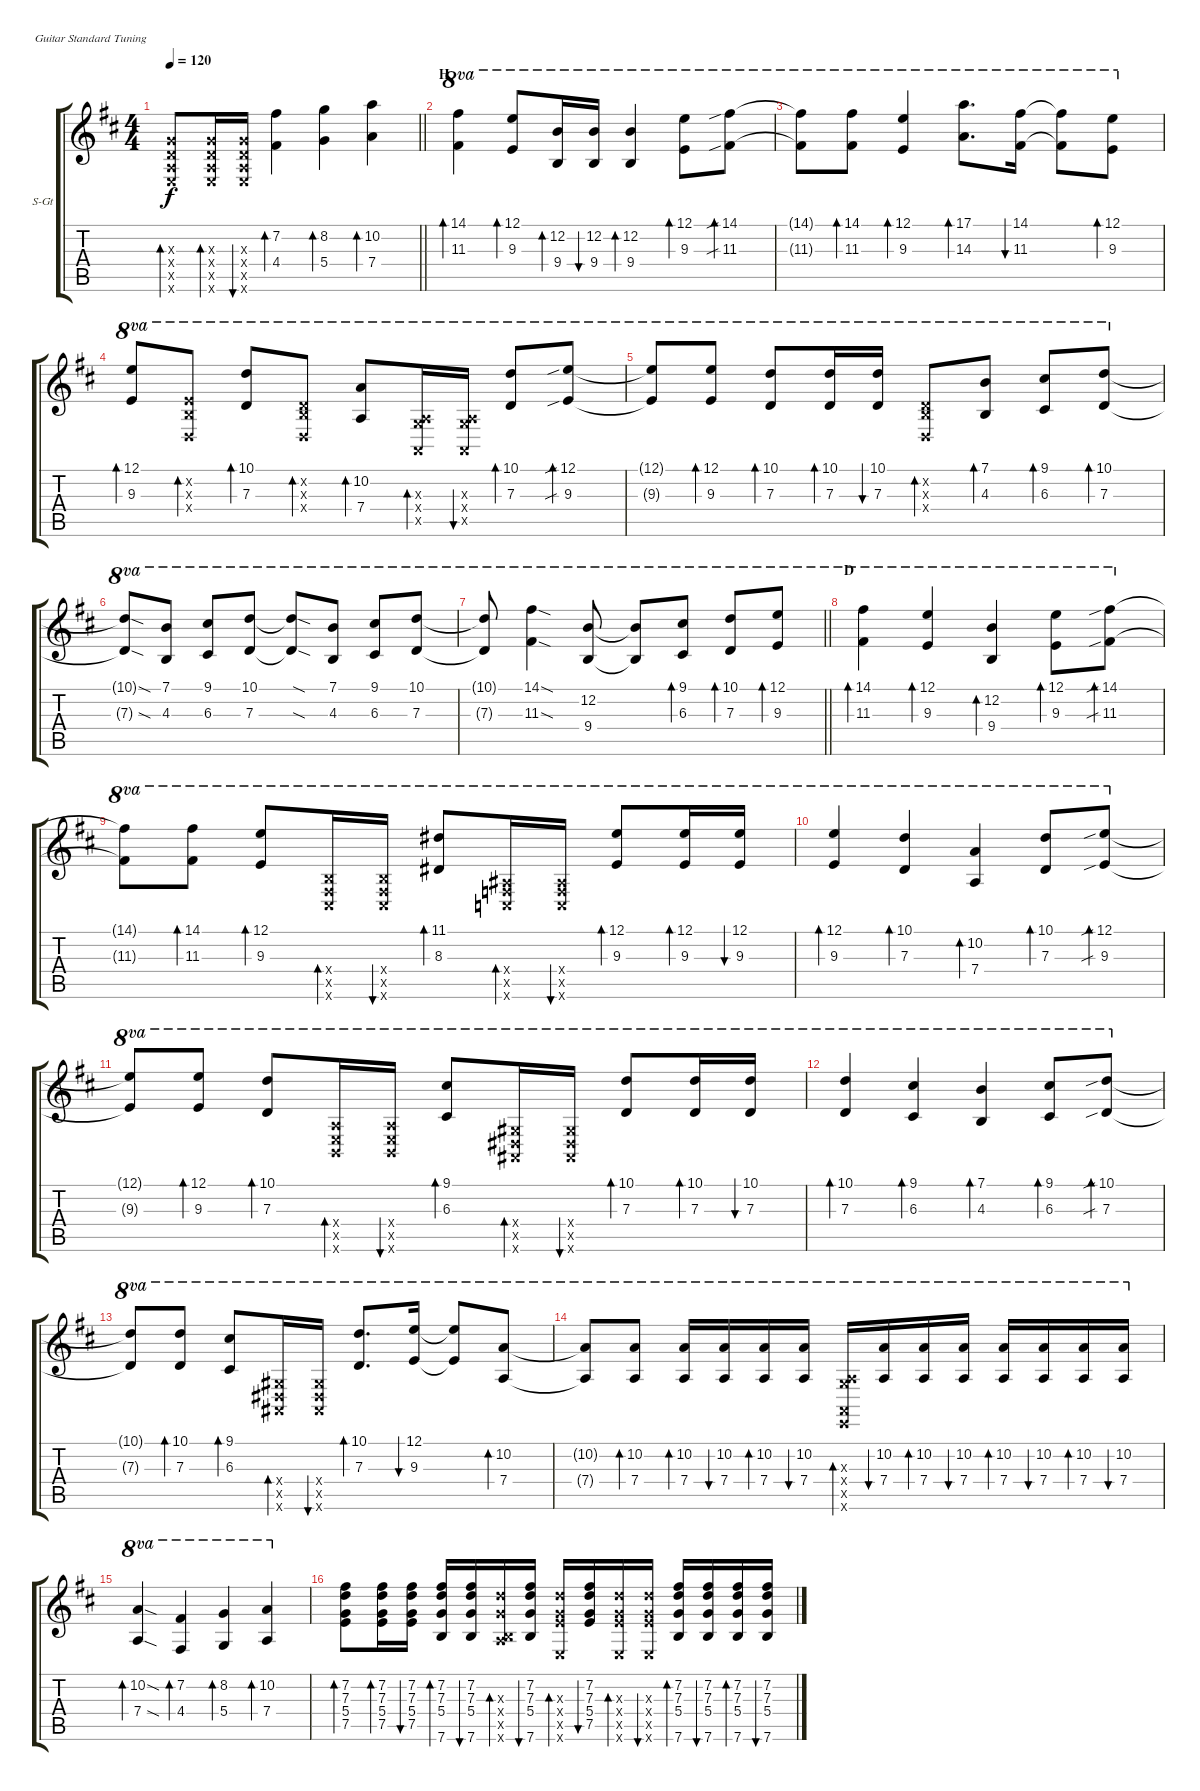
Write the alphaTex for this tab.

\bracketExtendMode groupsimilarinstruments
\firstSystemTrackNameOrientation horizontal
\otherSystemsTrackNameOrientation horizontal
\track ("A.Guitar 1" "S-Gt") {instrument acousticguitarsteel}
\staff {score tabs}
\tuning (E4 B3 G3 D3 A2 E2)
\ts (4 4)
\tempo 120
\clef g2
\barLineRight lightlight
\ks d
(0.3{x} 0.4{x} 0.5{x} 0.6{x}).8{bd 30 dy f} (0.3{x} 0.4{x} 0.5{x} 0.6{x}).16{bd 30} (0.3{x} 0.4{x} 0.5{x} 0.6{x}).16{bu 30} (7.2 4.4).4{bd 30} (8.2 5.4).4{bd 30} (10.2 7.4).4{bd 30} |
\section ("" "H")
(14.1 11.3).4{bd 30 ot 8va} (12.1 9.3).8{bd 30 ot 8va} (12.2 9.4).16{bd 30 ot 8va} (12.2 9.4).16{bu 30 ot 8va} (12.2 9.4).4{bd 30 ot 8va} (12.1 9.3).8{bd 30 ot 8va} (14.1{sib} 11.3{sib}).8{bd 30 ot 8va} |
(14.1{t} 11.3{t}).8{ot 8va} (14.1 11.3).8{bd 30 ot 8va} (12.1 9.3).4{bd 30 ot 8va} (17.1 14.3).8{d bd 30 ot 8va} (14.1 11.3).16{bu 30 ot 8va} (14.1{t} 11.3{t}).8{ot 8va} (12.1 9.3).8{bd 30 ot 8va} |
(12.1 9.3).8{bd 30 ot 8va} (0.2{x} 9.3{x} 0.4{x}).8{bd 30 ot 8va} (10.1 7.3).8{bd 30 ot 8va} (0.2{x} 7.3{x} 0.4{x}).8{bd 30 ot 8va} (10.2 7.4).8{bd 30 ot 8va} (0.3{x} 7.4{x} 0.5{x}).16{bd 30 ot 8va} (0.3{x} 7.4{x} 0.5{x}).16{bu 30 ot 8va} (10.1 7.3).8{bd 30 ot 8va} (12.1{sib} 9.3{sib}).8{bd 30 ot 8va} |
(12.1{t} 9.3{t}).8{ot 8va} (12.1 9.3).8{bd 30 ot 8va} (10.1 7.3).8{bd 30 ot 8va} (10.1 7.3).16{bd 30 ot 8va} (10.1 7.3).16{bu 30 ot 8va} (0.2{x} 7.3{x} 0.4{x}).8{bd 30 ot 8va} (7.1 4.3).8{bd 30 ot 8va} (9.1 6.3).8{bd 30 ot 8va} (10.1 7.3).8{bd 30 ot 8va} |
(10.1{sod t} 7.3{sod t}).8{ot 8va} (7.1 4.3).8{ot 8va} (9.1 6.3).8{ot 8va} (10.1 7.3).8{ot 8va} (10.1{sod t} 7.3{sod t}).8{ot 8va} (7.1 4.3).8{ot 8va} (9.1 6.3).8{ot 8va} (10.1 7.3).8{ot 8va} |
\barLineRight lightlight
(10.1{t} 7.3{t}).8{ot 8va} (14.1{sod} 11.3{sod}).4{ot 8va} (12.2 9.4).8{ot 8va} (12.2{t} 9.4{t}).8{ot 8va} (9.1 6.3).8{bd 30 ot 8va} (10.1 7.3).8{bd 30 ot 8va} (12.1 9.3).8{bd 30 ot 8va} |
\section ("" "D")
(14.1 11.3).4{bd 30 ot 8va} (12.1 9.3).4{bd 30 ot 8va} (12.2 9.4).4{bd 30 ot 8va} (12.1 9.3).8{bd 30 ot 8va} (14.1{sib} 11.3{sib}).8{bd 30 ot 8va} |
(14.1{t} 11.3{t}).8{ot 8va} (14.1 11.3).8{bd 30 ot 8va} (12.1 9.3).8{bd 30 ot 8va} (9.4{x} 9.5{x} 9.6{x}).16{bd 30 ot 8va} (9.4{x} 9.5{x} 9.6{x}).16{bu 30 ot 8va} (11.1 8.3).8{bd 30 ot 8va} (8.4{x} 8.5{x} 8.6{x}).16{bd 30 ot 8va} (8.4{x} 8.5{x} 8.6{x}).16{bu 30 ot 8va} (12.1 9.3).8{bd 30 ot 8va} (12.1 9.3).16{bd 30 ot 8va} (12.1 9.3).16{bu 30 ot 8va} |
(12.1 9.3).4{bd 30 ot 8va} (10.1 7.3).4{bd 30 ot 8va} (10.2 7.4).4{bd 30 ot 8va} (10.1 7.3).8{bd 30 ot 8va} (12.1{sib} 9.3{sib}).8{bd 30 ot 8va} |
(12.1{t} 9.3{t}).8{ot 8va} (12.1 9.3).8{bd 30 ot 8va} (10.1 7.3).8{bd 30 ot 8va} (7.4{x} 7.5{x} 7.6{x}).16{bd 30 ot 8va} (7.4{x} 7.5{x} 7.6{x}).16{bu 30 ot 8va} (9.1 6.3).8{bd 30 ot 8va} (6.4{x} 6.5{x} 6.6{x}).16{bd 30 ot 8va} (6.4{x} 6.5{x} 6.6{x}).16{bu 30 ot 8va} (10.1 7.3).8{bd 30 ot 8va} (10.1 7.3).16{bd 30 ot 8va} (10.1 7.3).16{bu 30 ot 8va} |
(10.1 7.3).4{bd 30 ot 8va} (9.1 6.3).4{bd 30 ot 8va} (7.1 4.3).4{bd 30 ot 8va} (9.1 6.3).8{bd 30 ot 8va} (10.1{sib} 7.3{sib}).8{bd 30 ot 8va} |
(10.1{t} 7.3{t}).8{ot 8va} (10.1 7.3).8{bd 30 ot 8va} (9.1 6.3).8{bd 30 ot 8va} (6.4{x} 6.5{x} 6.6{x}).16{bd 30 ot 8va} (6.4{x} 6.5{x} 6.6{x}).16{bu 30 ot 8va} (10.1 7.3).8{d bd 30 ot 8va} (12.1 9.3).16{bu 30 ot 8va} (12.1{t} 9.3{t}).8{ot 8va} (10.2 7.4).8{bd 30 ot 8va} |
(10.2{t} 7.4{t}).8{ot 8va} (10.2 7.4).8{bd 30 ot 8va} (10.2 7.4).16{bd 30 ot 8va} (10.2 7.4).16{bu 30 ot 8va} (10.2 7.4).16{bd 30 ot 8va} (10.2 7.4).16{bu 30 ot 8va} (0.3{x} 7.4{x} 0.5{x} 0.6{x}).16{bd 30 ot 8va} (10.2 7.4).16{bu 30 ot 8va} (10.2 7.4).16{bd 30 ot 8va} (10.2 7.4).16{bu 30 ot 8va} (10.2 7.4).16{bd 30 ot 8va} (10.2 7.4).16{bu 30 ot 8va} (10.2 7.4).16{bd 30 ot 8va} (10.2 7.4).16{bu 30 ot 8va} |
(10.2{sod} 7.4{sod}).4{bd 30 ot 8va} (7.2 4.4).4{bd 30 ot 8va} (8.2 5.4).4{bd 30 ot 8va} (10.2 7.4).4{bd 30 ot 8va} |
(7.2 7.3 5.4 7.5).8{bd 30} (7.2 7.3 5.4 7.5).16{bd 30} (7.2 7.3 5.4 7.5).16{bu 30} (7.2 7.3 5.4 7.6).16{bd 30} (7.2 7.3 5.4 7.6).16{bu 30} (7.3{x} 5.4{x} 0.5{x} 7.6{x}).16{bd 30} (7.2 7.3 5.4 7.6).16{bu 30} (7.3{x} 5.4{x} 7.5{x} 0.6{x}).16{bd 30} (7.2 7.3 5.4 7.5).16{bu 30} (7.3{x} 5.4{x} 7.5{x} 0.6{x}).16{bd 30} (7.3{x} 5.4{x} 7.5{x} 0.6{x}).16{bu 30} (7.2 7.3 5.4 7.6).16{bd 30} (7.2 7.3 5.4 7.6).16{bu 30} (7.2 7.3 5.4 7.6).16{bd 30} (7.2 7.3 5.4 7.6).16{bu 30}
